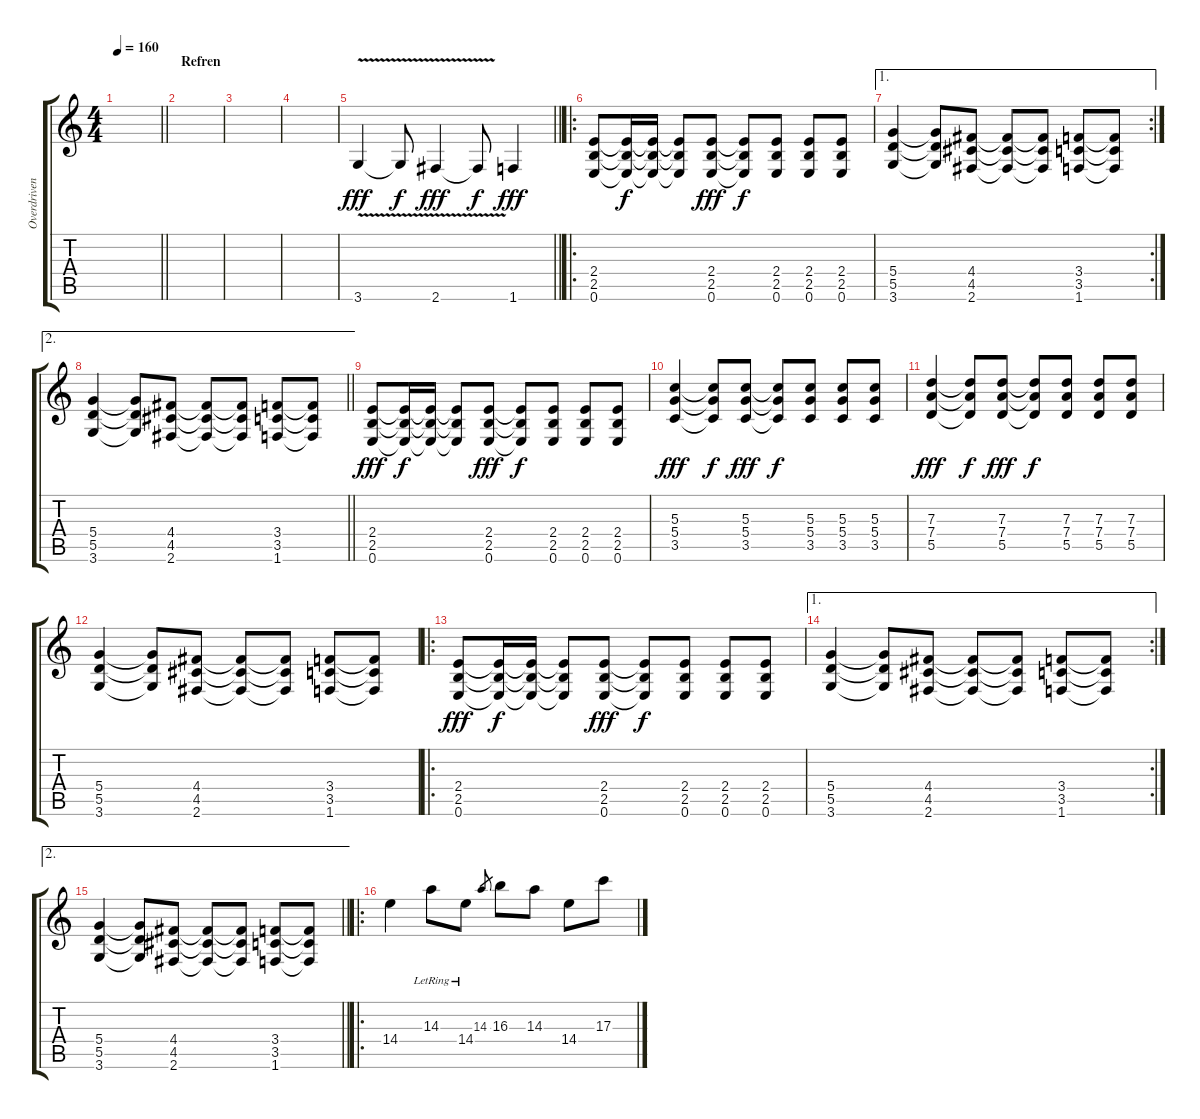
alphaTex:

\track ("Overdriven Guitar " "Overdriven") {instrument overdrivenguitar}
\staff {score tabs}
\tuning (E4 B3 G3 D3 A2 E2) {hide}
\ts (4 4)
\tempo 160
\clef g2
\barLineRight lightlight
\ks c
|
\section ("" "Refren")
|
|
|
\barLineRight lightlight
3.6{v}.4{dy fff} 3.6{t}.8{dy f} 2.6{v}.4{dy fff} 2.6{t}.8{dy f} 1.6.4{dy fff} |
\ro
(2.4 2.5 0.6).8 (2.4{t} 2.5{t} 0.6{t}).16{dy f} (2.4{t} 2.5{t} 0.6{t}).16 (2.4{t} 2.5{t} 0.6{t}).8 (2.4 2.5 0.6).8{dy fff} (2.4{t} 2.5{t} 0.6{t}).8{dy f} (2.4 2.5 0.6).8 (2.4 2.5 0.6).8 (2.4 2.5 0.6).8 |
\ae 1
\rc 2
(5.4 5.5 3.6).4 (5.4{t} 5.5{t} 3.6{t}).8 (4.4 4.5 2.6).8 (4.4{t} 4.5{t} 2.6{t}).8 (4.4{t} 4.5{t} 2.6{t}).8 (3.4 3.5 1.6).8 (3.4{t} 3.5{t} 1.6{t}).8 |
\ae 2
\barLineRight lightlight
(5.4 5.5 3.6).4 (5.4{t} 5.5{t} 3.6{t}).8 (4.4 4.5 2.6).8 (4.4{t} 4.5{t} 2.6{t}).8 (4.4{t} 4.5{t} 2.6{t}).8 (3.4 3.5 1.6).8 (3.4{t} 3.5{t} 1.6{t}).8 |
(2.4 2.5 0.6).8{dy fff} (2.4{t} 2.5{t} 0.6{t}).16{dy f} (2.4{t} 2.5{t} 0.6{t}).16 (2.4{t} 2.5{t} 0.6{t}).8 (2.4 2.5 0.6).8{dy fff} (2.4{t} 2.5{t} 0.6{t}).8{dy f} (2.4 2.5 0.6).8 (2.4 2.5 0.6).8 (2.4 2.5 0.6).8 |
(5.3 5.4 3.5).4{dy fff} (5.3{t} 5.4{t} 3.5{t}).8{dy f} (5.3 5.4 3.5).8{dy fff} (5.3{t} 5.4{t} 3.5{t}).8{dy f} (5.3 5.4 3.5).8 (5.3 5.4 3.5).8 (5.3 5.4 3.5).8 |
(7.3 7.4 5.5).4{dy fff} (7.3{t} 7.4{t} 5.5{t}).8{dy f} (7.3 7.4 5.5).8{dy fff} (7.3{t} 7.4{t} 5.5{t}).8{dy f} (7.3 7.4 5.5).8 (7.3 7.4 5.5).8 (7.3 7.4 5.5).8 |
(5.4 5.5 3.6).4 (5.4{t} 5.5{t} 3.6{t}).8 (4.4 4.5 2.6).8 (4.4{t} 4.5{t} 2.6{t}).8 (4.4{t} 4.5{t} 2.6{t}).8 (3.4 3.5 1.6).8 (3.4{t} 3.5{t} 1.6{t}).8 |
\ro
(2.4 2.5 0.6).8{dy fff} (2.4{t} 2.5{t} 0.6{t}).16{dy f} (2.4{t} 2.5{t} 0.6{t}).16 (2.4{t} 2.5{t} 0.6{t}).8 (2.4 2.5 0.6).8{dy fff} (2.4{t} 2.5{t} 0.6{t}).8{dy f} (2.4 2.5 0.6).8 (2.4 2.5 0.6).8 (2.4 2.5 0.6).8 |
\ae 1
\rc 2
(5.4 5.5 3.6).4 (5.4{t} 5.5{t} 3.6{t}).8 (4.4 4.5 2.6).8 (4.4{t} 4.5{t} 2.6{t}).8 (4.4{t} 4.5{t} 2.6{t}).8 (3.4 3.5 1.6).8 (3.4{t} 3.5{t} 1.6{t}).8 |
\ae 2
\barLineRight lightlight
(5.4 5.5 3.6).4 (5.4{t} 5.5{t} 3.6{t}).8 (4.4 4.5 2.6).8 (4.4{t} 4.5{t} 2.6{t}).8 (4.4{t} 4.5{t} 2.6{t}).8 (3.4 3.5 1.6).8 (3.4{t} 3.5{t} 1.6{t}).8 |
\ro
14.4.4 14.3{lr}.8 14.4{lr}.8 14.3.8{gr} 16.3.8 14.3.8 14.4.8 17.3.8
